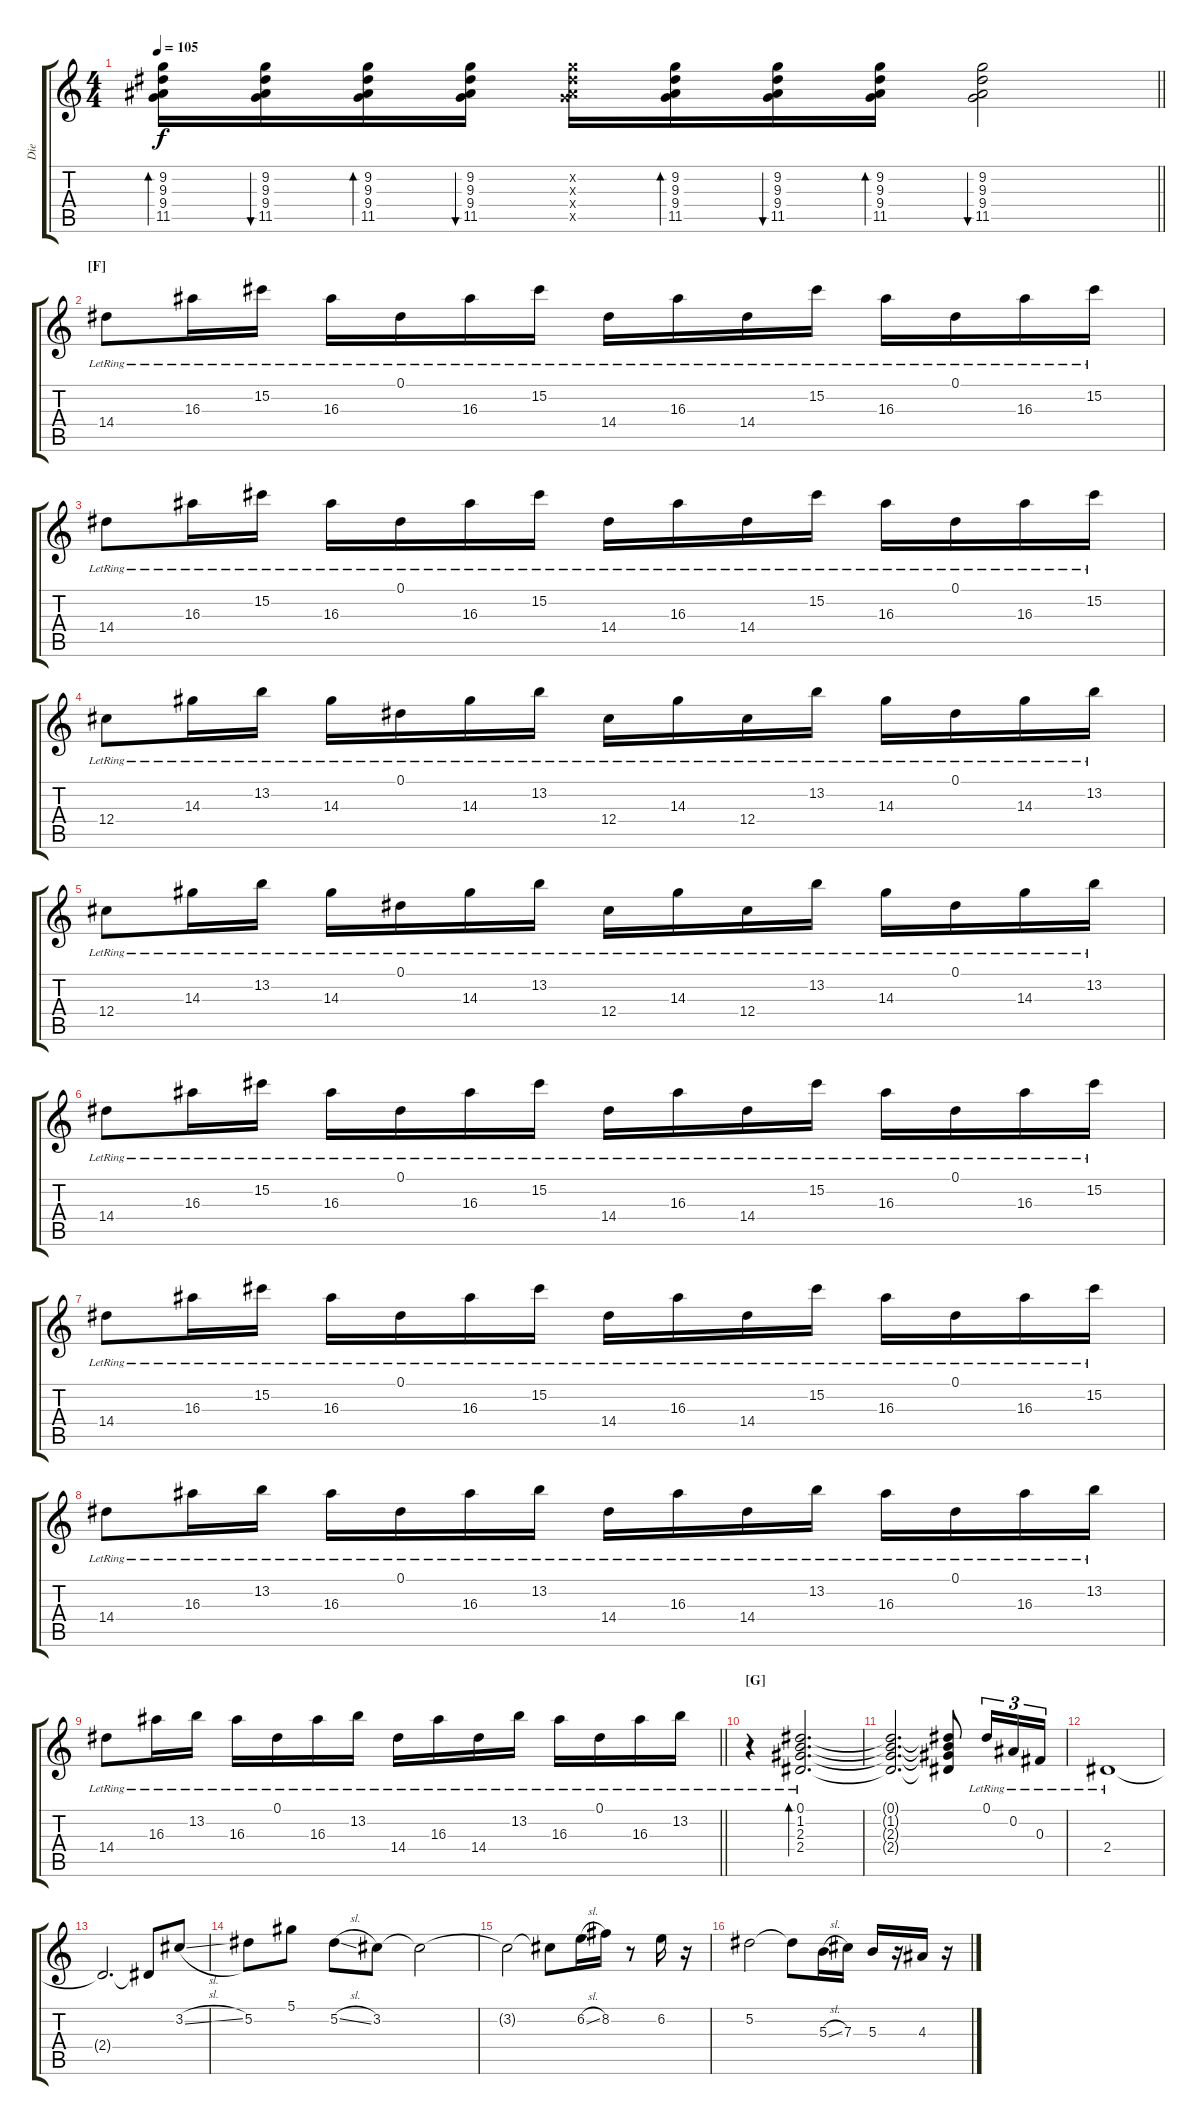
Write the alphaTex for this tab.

\track ("Die" "Die") {instrument acousticguitarsteel}
\staff {score tabs}
\tuning (Eb4 Bb3 Gb3 Db3 Ab2 Db2) {hide}
\ts (4 4)
\tempo 105
\clef g2
\barLineRight lightlight
\ks c
(9.2 9.3 9.4 11.5).16{bd 60 dy f} (9.2 9.3 9.4 11.5).16{bu 60} (9.2 9.3 9.4 11.5).16{bd 60} (9.2 9.3 9.4 11.5).16{bu 60} (9.2{x} 9.3{x} 9.4{x} 11.5{x}).16 (9.2 9.3 9.4 11.5).16{bd 60} (9.2 9.3 9.4 11.5).16{bu 60} (9.2 9.3 9.4 11.5).16{bd 60} (9.2 9.3 9.4 11.5).2{bu 60} |
\section ("" "[F]")
14.4{lr}.8 16.3{lr}.16 15.2{lr}.16 16.3{lr}.16 0.1{lr}.16 16.3{lr}.16 15.2{lr}.16 14.4{lr}.16 16.3{lr}.16 14.4{lr}.16 15.2{lr}.16 16.3{lr}.16 0.1{lr}.16 16.3{lr}.16 15.2{lr}.16 |
14.4{lr}.8 16.3{lr}.16 15.2{lr}.16 16.3{lr}.16 0.1{lr}.16 16.3{lr}.16 15.2{lr}.16 14.4{lr}.16 16.3{lr}.16 14.4{lr}.16 15.2{lr}.16 16.3{lr}.16 0.1{lr}.16 16.3{lr}.16 15.2{lr}.16 |
12.4{lr}.8 14.3{lr}.16 13.2{lr}.16 14.3{lr}.16 0.1{lr}.16 14.3{lr}.16 13.2{lr}.16 12.4{lr}.16 14.3{lr}.16 12.4{lr}.16 13.2{lr}.16 14.3{lr}.16 0.1{lr}.16 14.3{lr}.16 13.2{lr}.16 |
12.4{lr}.8 14.3{lr}.16 13.2{lr}.16 14.3{lr}.16 0.1{lr}.16 14.3{lr}.16 13.2{lr}.16 12.4{lr}.16 14.3{lr}.16 12.4{lr}.16 13.2{lr}.16 14.3{lr}.16 0.1{lr}.16 14.3{lr}.16 13.2{lr}.16 |
14.4{lr}.8 16.3{lr}.16 15.2{lr}.16 16.3{lr}.16 0.1{lr}.16 16.3{lr}.16 15.2{lr}.16 14.4{lr}.16 16.3{lr}.16 14.4{lr}.16 15.2{lr}.16 16.3{lr}.16 0.1{lr}.16 16.3{lr}.16 15.2{lr}.16 |
14.4{lr}.8 16.3{lr}.16 15.2{lr}.16 16.3{lr}.16 0.1{lr}.16 16.3{lr}.16 15.2{lr}.16 14.4{lr}.16 16.3{lr}.16 14.4{lr}.16 15.2{lr}.16 16.3{lr}.16 0.1{lr}.16 16.3{lr}.16 15.2{lr}.16 |
14.4{lr}.8 16.3{lr}.16 13.2{lr}.16 16.3{lr}.16 0.1{lr}.16 16.3{lr}.16 13.2{lr}.16 14.4{lr}.16 16.3{lr}.16 14.4{lr}.16 13.2{lr}.16 16.3{lr}.16 0.1{lr}.16 16.3{lr}.16 13.2{lr}.16 |
\barLineRight lightlight
14.4{lr}.8 16.3{lr}.16 13.2{lr}.16 16.3{lr}.16 0.1{lr}.16 16.3{lr}.16 13.2{lr}.16 14.4{lr}.16 16.3{lr}.16 14.4{lr}.16 13.2{lr}.16 16.3{lr}.16 0.1{lr}.16 16.3{lr}.16 13.2{lr}.16 |
\section ("" "[G]")
r.4 (0.1{lr} 1.2{lr} 2.3{lr} 2.4{lr}).2{d bd 240} |
(0.1{t} 1.2{t} 2.3{t} 2.4{t}).2{d} (0.1{t} 1.2{t} 2.3{t} 2.4{t}).8 0.1{lr}.16{tu (3 2)} 0.2{lr}.16{tu (3 2)} 0.3{lr}.16{tu (3 2)} |
2.4{lr}.1 |
2.4{t}.2{d} 2.4{t}.8 3.2{sl}.8 |
5.2.8 5.1.8 5.2{sl}.8 3.2.8 3.2{t}.2 |
3.2{t}.2 3.2{t}.8 6.2{sl}.16 8.2.16 r.8 6.2.16 r.16 |
5.2.2 5.2{t}.8 5.3{sl}.16 7.3.16 5.3.16 r.16 4.3.16 r.16
